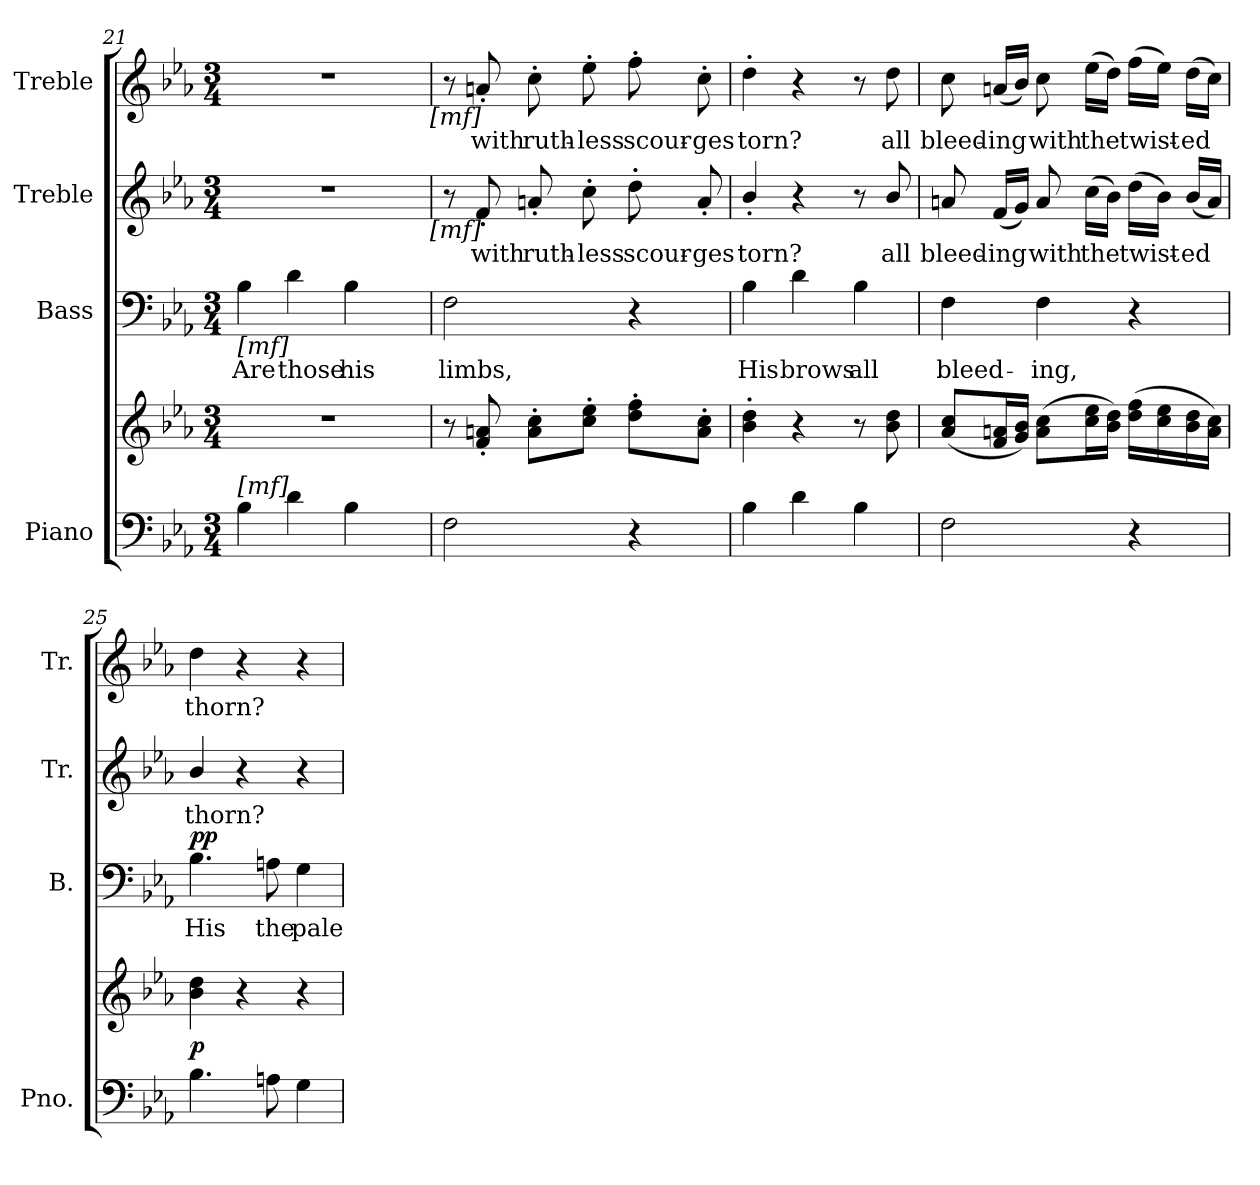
**kern	**kern	**dynam	**kern	**text	**dynam	**kern	**text	**kern	**text
*part4	*part4	*part4	*part3	*part3	*part3	*part2	*part2	*part1	*part1
*staff5	*staff4	*staff4/5	*staff3	*staff3	*staff3	*staff2	*staff2	*staff1	*staff1
*I"Piano	*	*	*I"Bass	*	*	*I"Treble	*	*I"Treble	*
*I'Pno.	*	*	*I'B.	*	*	*I'Tr.	*	*I'Tr.	*
!!LO:PB:g=z
*clefF4	*clefG2	*	*clefF4	*	*	*clefG2	*	*clefG2	*
*k[b-e-a-]	*k[b-e-a-]	*	*k[b-e-a-]	*	*	*k[b-e-a-]	*	*k[b-e-a-]	*
*E-:	*E-:	*	*E-:	*	*	*E-:	*	*E-:	*
*M3/4	*M3/4	*	*M3/4	*	*	*M3/4	*	*M3/4	*
*MM54	*MM54	*	*MM54	*	*	*MM54	*	*MM54	*
=21	=21	=21	=21	=21	=21	=21	=21	=21	=21
!	!LO:N:vis=1	!	!	!	!	!	!	!	!
!	!	!	!	!	!	!	!	!LO:TX:a:t=With expression	!
!	!	!	!LO:TX:b:t=[mf]	!	!	!	!	!	!
!LO:TX:a:t=[mf]	!	!	!	!	!	!	!	!	!
!	!	!	!	!LO:LY:b:color=#000000	!	!LO:N:vis=1	!	!LO:N:vis=1	!
*	*	*	*	*	*	*^	*	*^	*
4B-i\	2.r	.	4B-i\	Are	.	2.r	2ryy	.	2.r	2ryy	.
!	!	!	!	!LO:LY:b:color=#000000	!	!	!	!	!	!	!
4di\	.	.	4di\	those	.	.	.	.	.	.	.
!	!	!	!	!LO:LY:b:color=#000000	!	!	!	!	!	!	!
4B-i\	.	.	4B-i\	his	.	.	8ryy	.	.	8ryy	.
.	.	.	.	.	.	.	16ryy	.	.	16ryy	.
.	.	.	.	.	.	.	32ryy	.	.	32ryy	.
.	.	.	.	.	.	.	64ryy	.	.	64ryy	.
.	.	.	.	.	.	.	128...ryy	.	.	128...ryy	.
!	!	!	!	!	!	!	!	!	!	!LO:TX:b:t=[mf]	!
!	!	!	!	!	!	!	!LO:TX:b:t=[mf]	!	!	!	!
.	.	.	.	.	.	.	1024ryy	.	.	1024ryy	.
*	*	*	*	*	*	*v	*v	*	*	*	*
*	*	*	*	*	*	*	*	*v	*v	*
=22	=22	=22	=22	=22	=22	=22	=22	=22	=22
*	*	*	*	*	*	*^	*	*^	*
!	!	!	!	!LO:LY:b:color=#000000	!	!	!	!	!	!	!
*	*	*	*	*	*	*v	*v	*	*	*	*
*	*	*	*	*	*	*	*	*v	*v	*
2Fi\	8r	.	2Fi\	limbs,	.	8r	.	8r	.
!	!	!	!	!	!	!	!LO:LY:b:color=#000000	!	!
!	!	!	!	!	!	!	!	!	!LO:LY:b:color=#000000
.	8fi/' 8ani'	.	.	.	.	8f'i/	with	8an'i/	with
!	!	!	!	!	!	!	!LO:LY:b:color=#000000	!	!
!	!	!	!	!	!	!	!	!	!LO:LY:b:color=#000000
.	8ai\' 8cci'L	.	.	.	.	8an'i/	ruth-	8cc'i\	ruth-
!	!	!	!	!	!	!	!LO:LY:b:color=#000000	!	!
!	!	!	!	!	!	!	!	!	!LO:LY:b:color=#000000
.	8cci\' 8ee-i'J	.	.	.	.	8cc'i\	-less	8ee-'i\	-less
!	!	!	!	!	!	!	!LO:LY:b:color=#000000	!	!
!	!	!	!	!	!	!	!	!	!LO:LY:b:color=#000000
4r	8ddi\' 8ffi'L	.	4r	.	.	8dd'i\	scour-	8ff'i\	scour-
!	!	!	!	!	!	!	!LO:LY:b:color=#000000	!	!
!	!	!	!	!	!	!	!	!	!LO:LY:b:color=#000000
.	8ai\' 8cci'J	.	.	.	.	8a'i/	-ges	8cc'i\	-ges
=23	=23	=23	=23	=23	=23	=23	=23	=23	=23
!	!	!	!	!LO:LY:b:color=#000000	!	!	!	!	!
!	!	!	!	!	!	!	!LO:LY:b:color=#000000	!	!
!	!	!	!	!	!	!	!	!	!LO:LY:b:color=#000000
4B-i\	4b-i\' 4ddi'	.	4B-i\	His	.	4b-'i/	torn?	4dd'i\	torn?
!	!	!	!	!LO:LY:b:color=#000000	!	!	!	!	!
4di\	4r	.	4di\	brows	.	4r	.	4r	.
!	!	!	!	!LO:LY:b:color=#000000	!	!	!	!	!
4B-i\	8r	.	4B-i\	all	.	8r	.	8r	.
!	!	!	!	!	!	!	!LO:LY:b:color=#000000	!	!
!	!	!	!	!	!	!	!	!	!LO:LY:b:color=#000000
.	8b-i\ 8ddi	.	.	.	.	8b-i/	all	8ddi\	all
=24	=24	=24	=24	=24	=24	=24	=24	=24	=24
!	!	!	!	!LO:LY:b:color=#000000	!	!	!	!	!
!	!	!	!	!	!	!	!LO:LY:b:color=#000000	!	!
!	!	!	!	!	!	!	!	!	!LO:LY:b:color=#000000
2Fi\	(8a-i/ 8cciL	.	4Fi\	bleed-	.	8ani/	bleed-	8cci\	bleed-
!	!	!	!	!	!	!	!LO:LY:b:color=#000000	!	!
!	!	!	!	!	!	!	!	!	!LO:LY:b:color=#000000
.	16fi/ 16aniL	.	.	.	.	(16fi/LL	-ing	(16ani/LL	-ing
.	16gi/ 16b-iJJ)	.	.	.	.	16gi/JJ)	.	16b-i/JJ)	.
!	!	!	!	!LO:LY:b:color=#000000	!	!	!	!	!
!	!	!	!	!	!	!	!LO:LY:b:color=#000000	!	!
!	!	!	!	!	!	!	!	!	!LO:LY:b:color=#000000
.	(8ai\ 8cciL	.	4Fi\	-ing,	.	8ai/	with	8cci\	with
!	!	!	!	!	!	!	!LO:LY:b:color=#000000	!	!
!	!	!	!	!	!	!	!	!	!LO:LY:b:color=#000000
.	16cci\ 16ee-iL	.	.	.	.	(16cci\LL	the	(16ee-i\LL	the
.	16b-i\ 16ddiJJ)	.	.	.	.	16b-i\JJ)	.	16ddi\JJ)	.
!	!	!	!	!	!	!	!LO:LY:b:color=#000000	!	!
!	!	!	!	!	!	!	!	!	!LO:LY:b:color=#000000
4r	(16ddi\ 16ffiLL	.	4r	.	.	(16ddi\LL	twist-	(16ffi\LL	twist-
.	16cci\ 16ee-i	.	.	.	.	16b-i\JJ)	.	16ee-i\JJ)	.
!	!	!	!	!	!	!	!LO:LY:b:color=#000000	!	!
!	!	!	!	!	!	!	!	!	!LO:LY:b:color=#000000
.	16b-i\ 16ddi	.	.	.	.	(16b-i/LL	-ed	(16ddi\LL	-ed
.	16ai\ 16cciJJ)	.	.	.	.	16ai/JJ)	.	16cci\JJ)	.
!!LO:LB:g=z
=25	=25	=25	=25	=25	=25	=25	=25	=25	=25
!	!	!	!	!LO:LY:b:color=#000000	!	!	!	!	!
!	!	!	!	!	!	!	!LO:LY:b:color=#000000	!	!
!	!	!	!	!	!	!	!	!	!LO:LY:b:color=#000000
4.B-i\	4b-i\ 4ddi	p	4.B-i\	His	pp	4b-i/	thorn?	4ddi\	thorn?
.	4r	.	.	.	.	4r	.	4r	.
!	!	!	!	!LO:LY:b:color=#000000	!	!	!	!	!
8Ani\	.	.	8Ani\	the	.	.	.	.	.
!	!	!	!	!LO:LY:b:color=#000000	!	!	!	!	!
4Gi\	4r	.	4Gi\	pale	.	4r	.	4r	.
=	=	=	=	=	=	=	=	=	=
*-	*-	*-	*-	*-	*-	*-	*-	*-	*-
